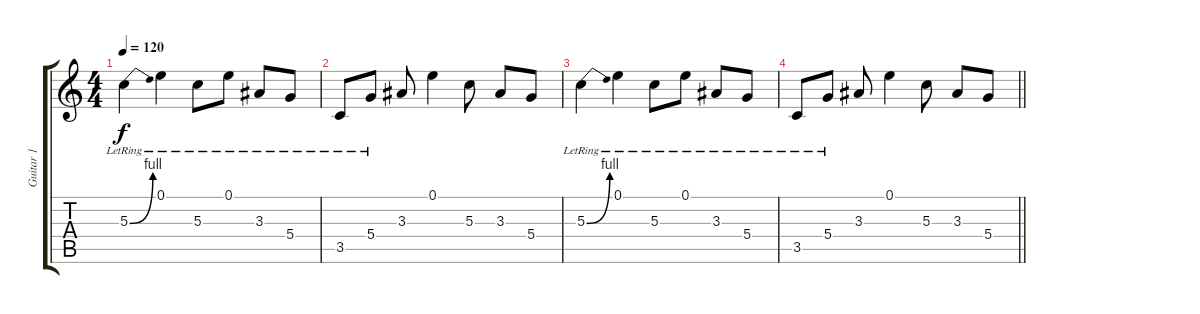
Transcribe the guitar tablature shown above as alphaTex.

\track ("Guitar 1" "Guitar 1") {instrument distortionguitar}
\staff {score tabs}
\tuning (E4 B3 G3 D3 A2 E2) {hide}
\ts (4 4)
\tempo 120
\clef g2
\ks c
5.3{be (bend 0 0 60 4) lr}.4{dy f} 0.1{lr}.4 5.3{lr}.8 0.1{lr}.8 3.3{lr}.8 5.4{lr}.8 |
3.5{lr}.8 5.4{lr}.8 3.3.8 0.1.4 5.3.8 3.3.8 5.4.8 |
5.3{be (bend 0 0 60 4) lr}.4 0.1{lr}.4 5.3{lr}.8 0.1{lr}.8 3.3{lr}.8 5.4{lr}.8 |
\barLineRight lightlight
3.5{lr}.8 5.4{lr}.8 3.3.8 0.1.4 5.3.8 3.3.8 5.4.8
